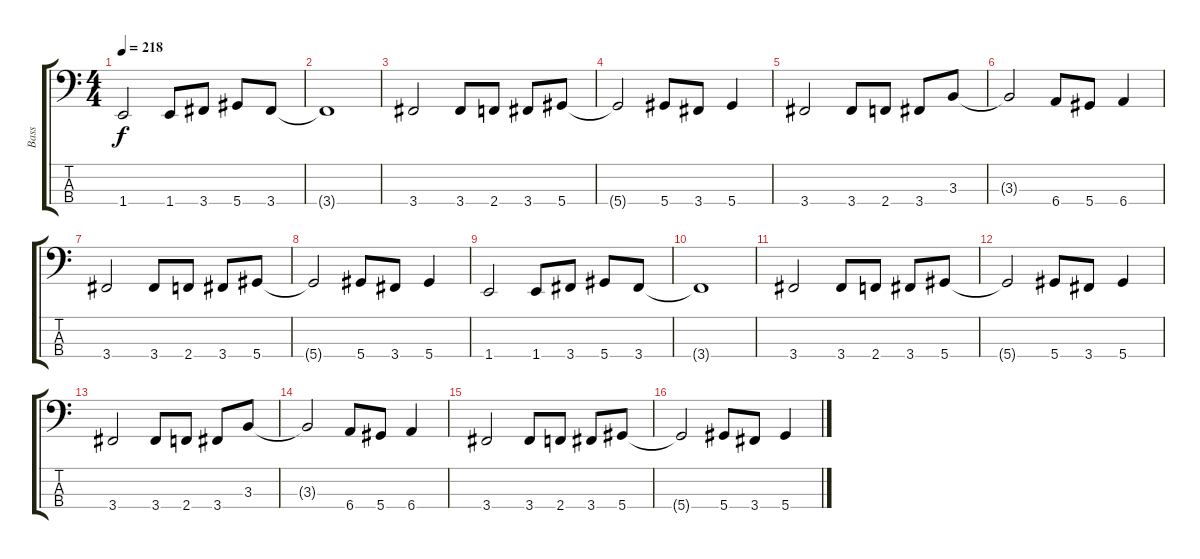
\track ("Bass" "Bass") {instrument electricbasspick}
\staff {score tabs}
\tuning (Gb2 Db2 Ab1 Eb1) {hide}
\ts (4 4)
\tempo 218
\clef f4
\ks c
1.4.2{dy f} 1.4.8 3.4.8 5.4.8 3.4.8 |
3.4{t}.1 |
3.4.2 3.4.8 2.4.8 3.4.8 5.4.8 |
5.4{t}.2 5.4.8 3.4.8 5.4.4 |
3.4.2 3.4.8 2.4.8 3.4.8 3.3.8 |
3.3{t}.2 6.4.8 5.4.8 6.4.4 |
3.4.2 3.4.8 2.4.8 3.4.8 5.4.8 |
5.4{t}.2 5.4.8 3.4.8 5.4.4 |
1.4.2 1.4.8 3.4.8 5.4.8 3.4.8 |
3.4{t}.1 |
3.4.2 3.4.8 2.4.8 3.4.8 5.4.8 |
5.4{t}.2 5.4.8 3.4.8 5.4.4 |
3.4.2 3.4.8 2.4.8 3.4.8 3.3.8 |
3.3{t}.2 6.4.8 5.4.8 6.4.4 |
3.4.2 3.4.8 2.4.8 3.4.8 5.4.8 |
5.4{t}.2 5.4.8 3.4.8 5.4.4
